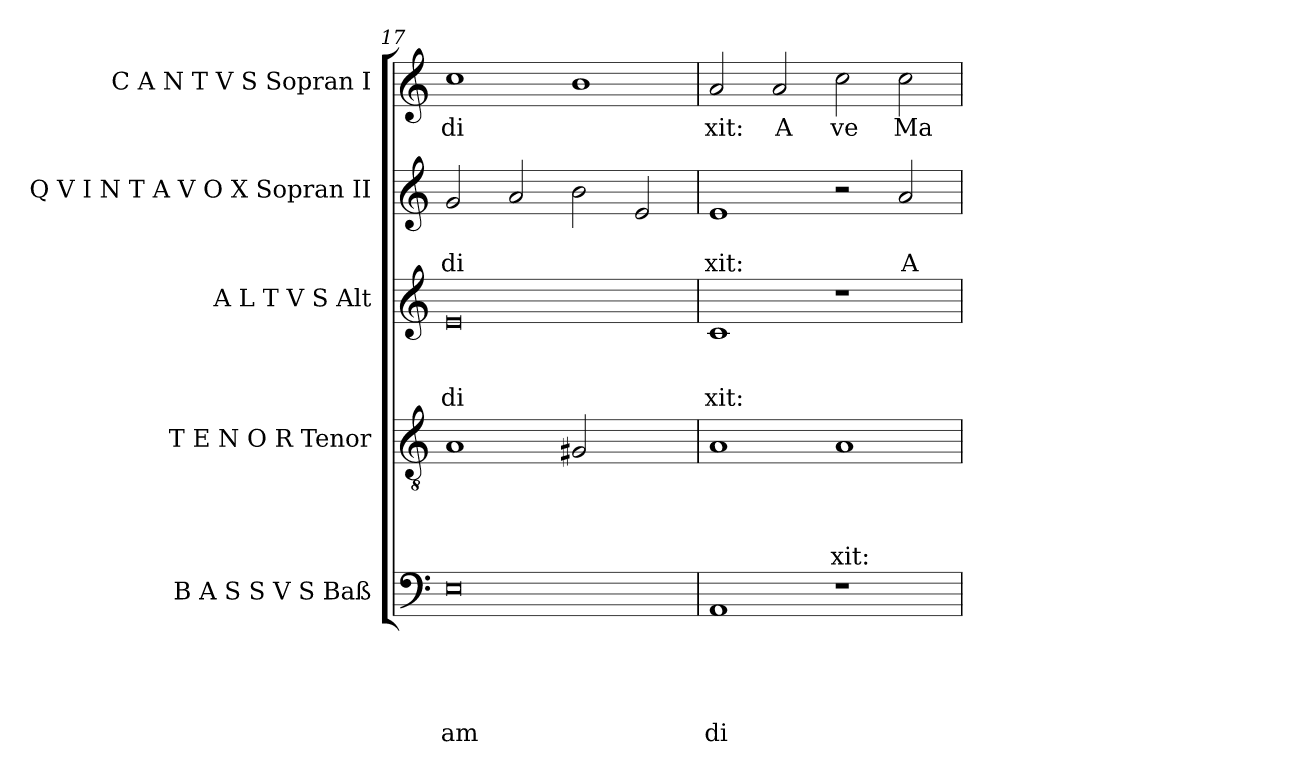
**kern	**text	**text	**text	**text	**text	**kern	**text	**text	**text	**text	**kern	**text	**text	**text	**kern	**text	**text	**kern	**text
*part5	*part5	*part5	*part5	*part5	*part5	*part4	*part4	*part4	*part4	*part4	*part3	*part3	*part3	*part3	*part2	*part2	*part2	*part1	*part1
*staff5	*staff5	*staff5	*staff5	*staff5	*staff5	*staff4	*staff4	*staff4	*staff4	*staff4	*staff3	*staff3	*staff3	*staff3	*staff2	*staff2	*staff2	*staff1	*staff1
*I"B A S S V S Baß	*	*	*	*	*	*I"T E N O R Tenor	*	*	*	*	*I"A L T V S Alt	*	*	*	*I"Q V I N T A V O X Sopran II	*	*	*I"C A N T V S Sopran I	*
*clefF4	*	*	*	*	*	*clefGv2	*	*	*	*	*clefG2	*	*	*	*clefG2	*	*	*clefG2	*
*k[]	*	*	*	*	*	*k[]	*	*	*	*	*k[]	*	*	*	*k[]	*	*	*k[]	*
*C:	*	*	*	*	*	*C:	*	*	*	*	*C:	*	*	*	*C:	*	*	*C:	*
=17	=17	=17	=17	=17	=17	=17	=17	=17	=17	=17	=17	=17	=17	=17	=17	=17	=17	=17	=17
!	!	!	!	!	!LO:LY:b	!	!	!	!	!	!	!	!	!LO:LY:b	!	!	!LO:LY:b	!	!LO:LY:b
0E	.	.	.	.	am	1A	.	.	.	.	0e	.	.	di	2g/	.	di	1cc	di
.	.	.	.	.	.	.	.	.	.	.	.	.	.	.	2a/	.	.	.	.
.	.	.	.	.	.	2G#X/	.	.	.	.	.	.	.	.	2b\	.	.	1b	.
.	.	.	.	.	.	2ryy	.	.	.	.	.	.	.	.	2e/	.	.	.	.
=18	=18	=18	=18	=18	=18	=18	=18	=18	=18	=18	=18	=18	=18	=18	=18	=18	=18	=18	=18
!	!	!	!	!	!LO:LY:b	!	!	!	!	!	!	!	!	!LO:LY:b	!	!	!LO:LY:b	!	!LO:LY:b
1AA	.	.	.	.	di-	1A	.	.	.	.	1c	.	.	xit:	1e	.	xit:	2a/	xit:
!	!	!	!	!	!	!	!	!	!	!	!	!	!	!	!	!	!	!	!LO:LY:b
.	.	.	.	.	.	.	.	.	.	.	.	.	.	.	.	.	.	2a/	A
!	!	!	!	!	!	!	!	!	!	!LO:LY:b	!	!	!	!	!	!	!	!	!LO:LY:b
1r	.	.	.	.	.	1A	.	.	.	-xit:	1r	.	.	.	2r	.	.	2cc\	ve
!	!	!	!	!	!	!	!	!	!	!	!	!	!	!	!	!	!LO:LY:b	!	!LO:LY:b
.	.	.	.	.	.	.	.	.	.	.	.	.	.	.	2a/	.	A	2cc\	Ma
=	=	=	=	=	=	=	=	=	=	=	=	=	=	=	=	=	=	=	=
*-	*-	*-	*-	*-	*-	*-	*-	*-	*-	*-	*-	*-	*-	*-	*-	*-	*-	*-	*-
